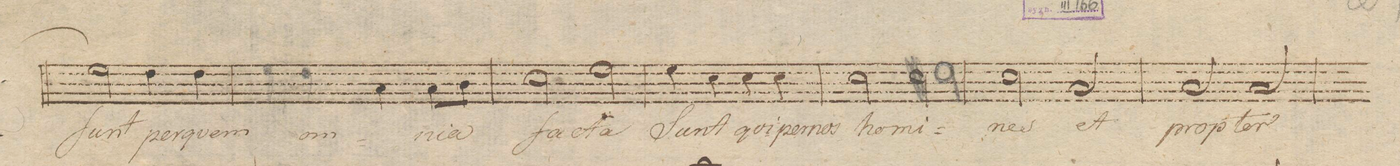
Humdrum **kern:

**kern	**text	**dynam
*I"Tenore Solo	*	*
*clefC4	*	*
*k[]	*	*
*met(c|)	*	*
*M2/2	*	*
2d\]	sunt	.
4c\	per	.
4c\	quem	.
=50	=50	=50
4d\	om-	.
4c\	.	.
4G\	.	.
8GL\	-ni-	.
8A\J	-a	.
=51	=51	=51
2B\	fac-	.
2d\	-ta	.
=52	=52	=52
4d\	sunt	.
4B\	qui	.
4B\	per	.
4B\	nos	.
=53	=53	=53
2B\	ho-	.
2B\	-mi-	.
=54	=54	=54
2B\	-nes	.
2G/	et	.
=55	=55	=55
2G/	pro-	.
2G/	-pter	.
=56	=56	=56
*-	*-	*-
